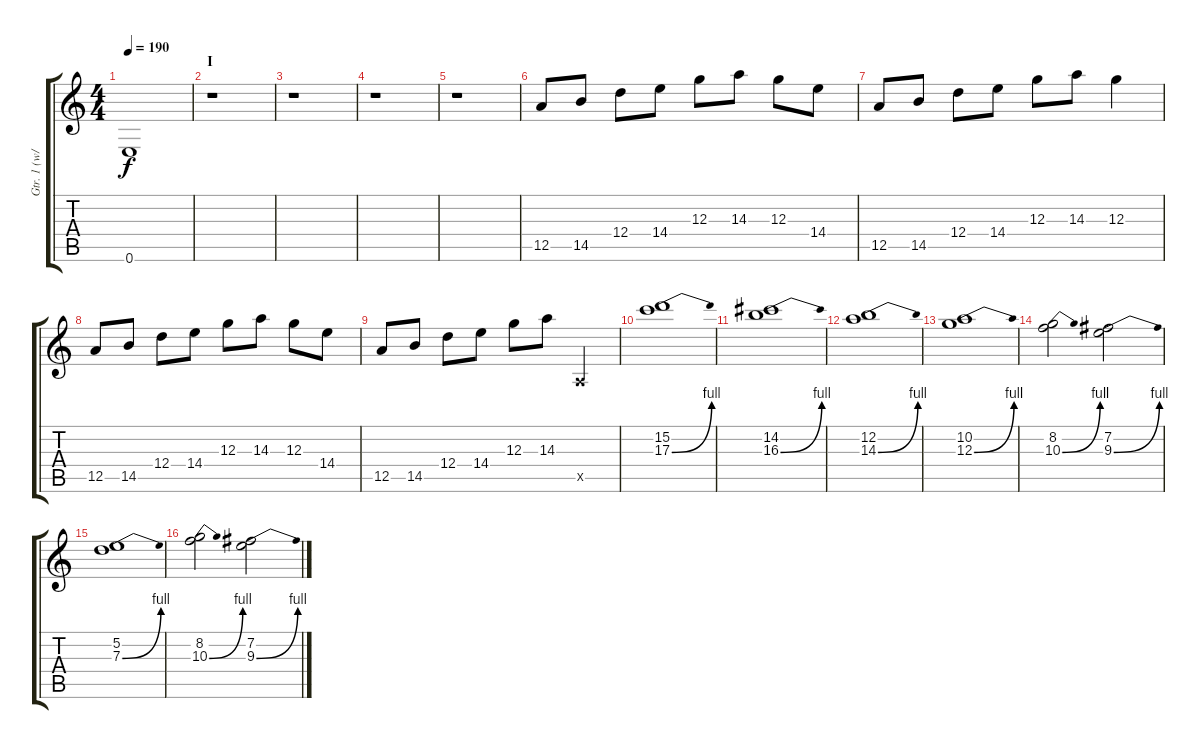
\track ("Gtr. 1 (w/wah)" "Gtr. 1 (w/") {instrument distortionguitar}
\staff {score tabs}
\tuning (E4 B3 G3 D3 A2 E2) {hide}
\ts (4 4)
\tempo 190
\clef g2
\ks c
0.6{t}.1{dy f} |
\section ("" "I")
r.1 |
r.1 |
r.1 |
r.1 |
12.5.8 14.5.8 12.4.8 14.4.8 12.3.8 14.3.8 12.3.8 14.4.8 |
12.5.8 14.5.8 12.4.8 14.4.8 12.3.8 14.3.8 12.3.4 |
12.5.8 14.5.8 12.4.8 14.4.8 12.3.8 14.3.8 12.3.8 14.4.8 |
12.5.8 14.5.8 12.4.8 14.4.8 12.3.8 14.3.8 0.5{x}.4 |
(15.2 17.3{be (bend 0 0 60 4)}).1 |
(14.2 16.3{be (bend 0 0 60 4)}).1 |
(12.2 14.3{be (bend 0 0 60 4)}).1 |
(10.2 12.3{be (bend 0 0 60 4)}).1 |
(8.2 10.3{be (bend 0 0 60 4)}).2 (7.2 9.3{be (bend 0 0 60 4)}).2 |
(5.2 7.3{be (bend 0 0 60 4)}).1 |
(8.2 10.3{be (bend 0 0 60 4)}).2 (7.2 9.3{be (bend 0 0 60 4)}).2
